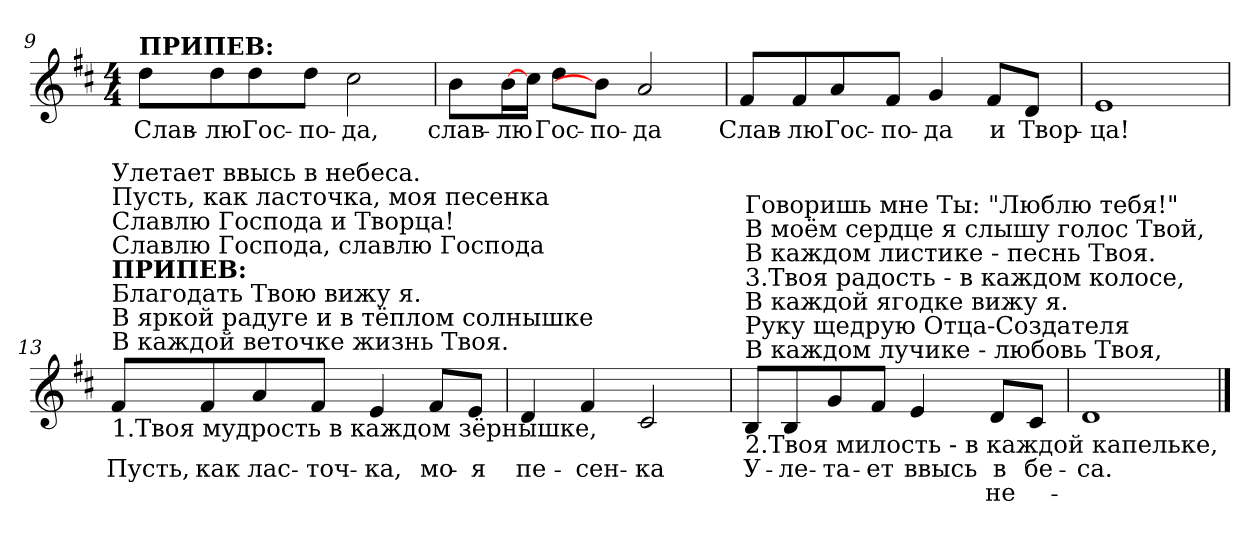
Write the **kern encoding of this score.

**kern	**text	**text
*part1	*part1	*part1
*staff1	*staff1	*staff1
!!LO:LB:g=z
*clefG2	*	*
*k[f#c#]	*	*
*D:	*	*
*M4/4	*	*
=9	=9	=9
!LO:TX:a:B:t=ПРИПЕВ&colon;	!	!
!	!LO:LY:b:color=#000000	!
8ddi\L	Слав-	.
!	!LO:LY:b:color=#000000	!
8ddi\	-лю	.
!	!LO:LY:b:color=#000000	!
8ddi\	Гос-	.
!	!LO:LY:b:color=#000000	!
8ddi\J	-по-	.
!	!LO:LY:b:color=#000000	!
2cc#i\	-да,	.
=10	=10	=10
!	!LO:LY:b:color=#000000	!
8bi\L	слав-	.
!	!LO:LY:b:color=#000000	!
[>16bi\L	-лю	.
16cc#i\JJ	.	.
!	!LO:LY:b:color=#000000	!
8ddi\L	Гос-	.
!	!LO:LY:b:color=#000000	!
8bi\J]	-по-	.
!	!LO:LY:b:color=#000000	!
2ai/	-да	.
=11	=11	=11
!	!LO:LY:b:color=#000000	!
8f#i/L	Слав-	.
!	!LO:LY:b:color=#000000	!
8f#i/	-лю	.
!	!LO:LY:b:color=#000000	!
8ai/	Гос-	.
!	!LO:LY:b:color=#000000	!
8f#i/J	-по-	.
!	!LO:LY:b:color=#000000	!
4gi/	-да	.
!	!LO:LY:b:color=#000000	!
8f#i/L	и	.
!	!LO:LY:b:color=#000000	!
8di/J	Твор-	.
=12	=12	=12
!	!LO:LY:b:color=#000000	!
1ei	-ца!	.
!!LO:LB:g=z
=13	=13	=13
!LO:TX:b:t=1.Твоя мудрость в каждом зёрнышке,	!	!
!LO:TX:t=В каждой веточке жизнь Твоя.	!	!
!LO:TX:t=В яркой радуге и в тёплом солнышке	!	!
!LO:TX:t=Благодать Твою вижу я.	!	!
!LO:TX:B:t=ПРИПЕВ&colon;	!	!
!LO:TX:t=Славлю Господа, славлю Господа	!	!
!LO:TX:t=Славлю Господа и Творца!	!	!
!LO:TX:t=Пусть, как ласточка, моя песенка	!	!
!LO:TX:t=Улетает ввысь в небеса.	!	!
!	!LO:LY:b:color=#000000	!
8f#i/L	Пусть,	.
!	!LO:LY:b:color=#000000	!
8f#i/	как	.
!	!LO:LY:b:color=#000000	!
8ai/	лас-	.
!	!LO:LY:b:color=#000000	!
8f#i/J	-точ-	.
!	!LO:LY:b:color=#000000	!
4ei/	-ка,	.
!	!LO:LY:b:color=#000000	!
8f#i/L	мо-	.
!	!LO:LY:b:color=#000000	!
8ei/J	-я	.
=14	=14	=14
!	!LO:LY:b:color=#000000	!
4di/	пе-	.
!	!LO:LY:b:color=#000000	!
4f#i/	-сен-	.
!	!LO:LY:b:color=#000000	!
2c#i/	-ка	.
=15	=15	=15
!LO:TX:b:t=2.Твоя милость - в каждой капельке,	!	!
!LO:TX:t=В каждом лучике - любовь Твоя,	!	!
!LO:TX:t=Руку щедрую Отца-Создателя	!	!
!LO:TX:t=В каждой ягодке вижу я.	!	!
!LO:TX:t=3.Твоя радость - в каждом колосе,	!	!
!LO:TX:t=В каждом листике - песнь Твоя.	!	!
!LO:TX:t=В моём сердце я слышу голос Твой,	!	!
!LO:TX:t=Говоришь мне Ты&colon; "Люблю тебя!"	!	!
!	!LO:LY:b:color=#000000	!
8Bi/L	У-	.
!	!LO:LY:b:color=#000000	!
8Bi/	-ле-	.
!	!LO:LY:b:color=#000000	!
8gi/	-та-	.
!	!LO:LY:b:color=#000000	!
8f#i/J	-ет	.
!	!LO:LY:b:color=#000000	!
4ei/	ввысь	.
!	!LO:LY:b:color=#000000	!LO:LY:b:color=#000000
8di/L	в	не-
!	!LO:LY:b:color=#000000	!
8c#i/J	-бе-	.
=16	=16	=16
!	!LO:LY:b:color=#000000	!
1di	-са.	.
==	==	==
*-	*-	*-
